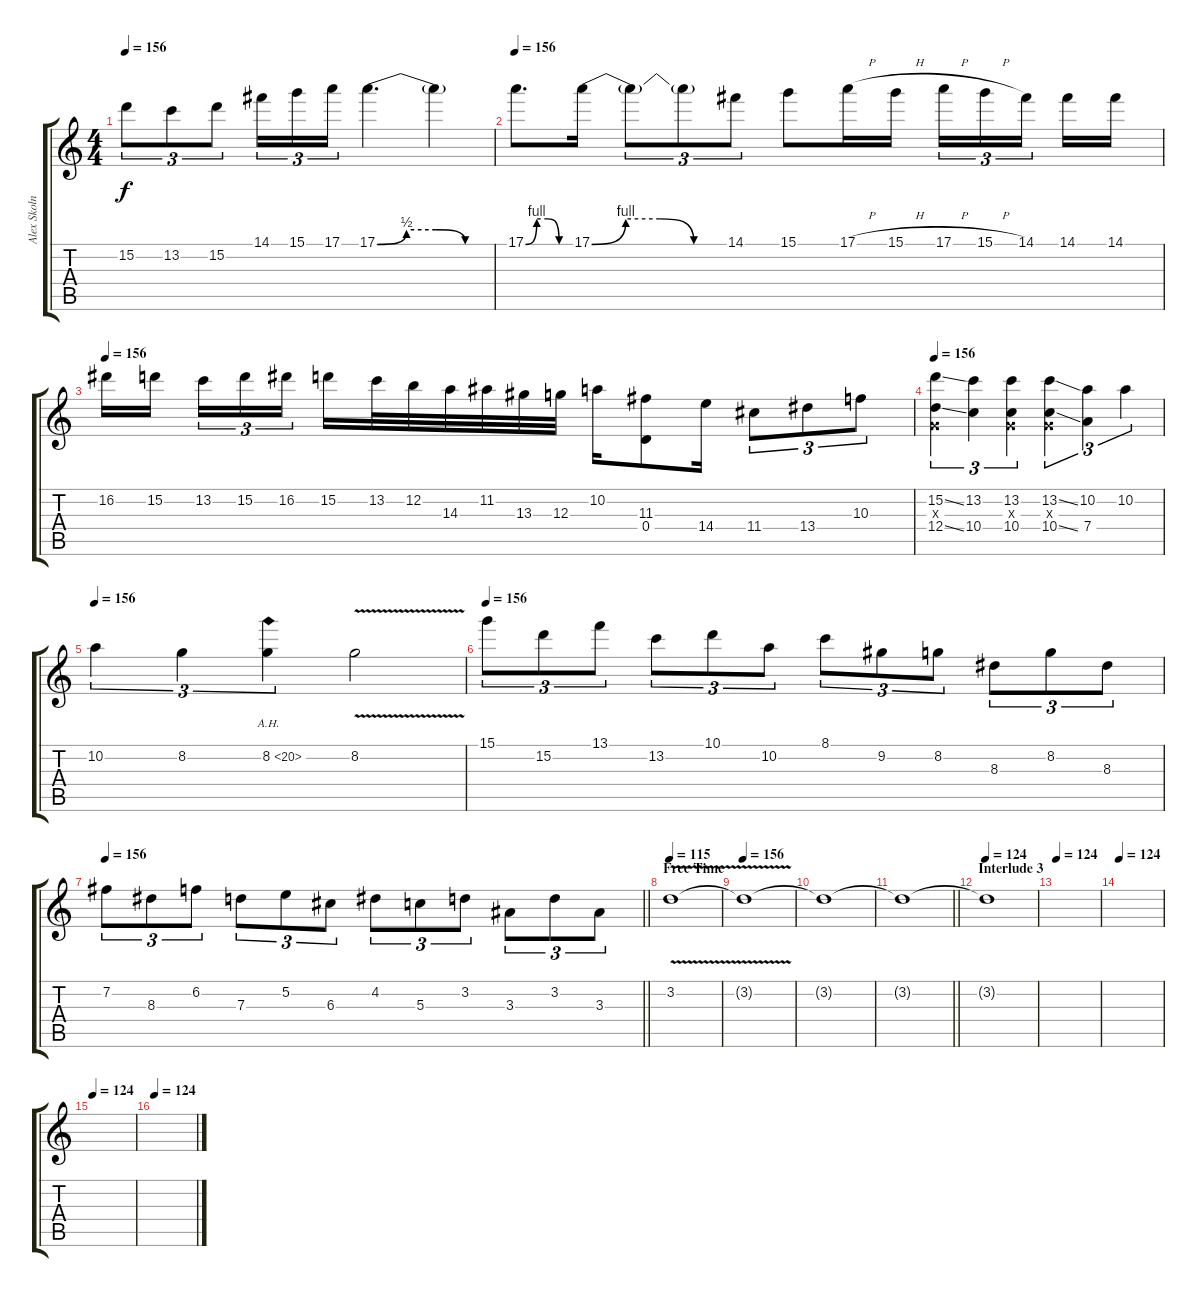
\track ("Alex Skolnick - Lead" "Alex Skoln") {instrument distortionguitar}
\staff {score tabs}
\tuning (E4 B3 G3 D3 A2 D2) {hide}
\ts (4 4)
\tempo 156
\clef g2
\ks c
15.2{t}.8{tu (3 2) dy f} 13.2.8{tu (3 2)} 15.2.8{tu (3 2)} 14.1.16{tu (3 2)} 15.1.16{tu (3 2)} 17.1.16{tu (3 2)} 17.1{be (custom 0 0 15 2 30 2 45 0 60 0)}.4{d} 17.1{t}.4 |
\tempo 156
17.1{be (custom 0 0 15 4 30 4 45 0 60 0)}.8{d} 17.1{be (custom 0 0 15 4 30 4 45 0 60 0)}.16 17.1{t}.8{tu (3 2)} 17.1{t}.8{tu (3 2)} 14.1.8{tu (3 2)} 15.1.8 17.1{h}.16 15.1{h}.16 17.1{h}.16{tu (3 2)} 15.1{h}.16{tu (3 2)} 14.1.16{tu (3 2) beam splitsecondary} 14.1.16 14.1.16 |
\tempo 156
16.2.16 15.2.16{beam splitsecondary} 13.2.16{tu (3 2)} 15.2.16{tu (3 2)} 16.2.16{tu (3 2)} 15.2.16 13.2.32 12.2.32 14.3.32 11.2.32 13.3.32 12.3.32 10.2.16 (11.3 0.4).8 14.4.16 11.4.8{tu (3 2)} 13.4.8{tu (3 2)} 10.3.8{tu (3 2)} |
\tempo 156
(15.2{ss} 0.3{x} 12.4{ss}).4{tu (3 2)} (13.2 10.4).4{tu (3 2)} (13.2 0.3{x} 10.4).4{tu (3 2)} (13.2{ss} 0.3{x} 10.4{ss}).4{tu (3 2)} (10.2 7.4).4{tu (3 2)} 10.2.4{tu (3 2)} |
\tempo 156
10.2.4{tu (3 2)} 8.2.4{tu (3 2)} 8.2{ah 12}.4{tu (3 2)} 8.2{v}.2 |
\tempo 156
15.1.8{tu (3 2)} 15.2.8{tu (3 2)} 13.1.8{tu (3 2)} 13.2.8{tu (3 2)} 10.1.8{tu (3 2)} 10.2.8{tu (3 2)} 8.1.8{tu (3 2)} 9.2.8{tu (3 2)} 8.2.8{tu (3 2)} 8.3.8{tu (3 2)} 8.2.8{tu (3 2)} 8.3.8{tu (3 2)} |
\tempo 156
\barLineRight lightlight
7.2.8{tu (3 2)} 8.3.8{tu (3 2)} 6.2.8{tu (3 2)} 7.3.8{tu (3 2)} 5.2.8{tu (3 2)} 6.3.8{tu (3 2)} 4.2.8{tu (3 2)} 5.3.8{tu (3 2)} 3.2.8{tu (3 2)} 3.3.8{tu (3 2)} 3.2.8{tu (3 2)} 3.3.8{tu (3 2)} |
\section ("" "Free Time")
\tempo 156
\tempo 115
3.2{v}.1 |
\tempo 156
3.2{t}.1 |
3.2{t}.1 |
\barLineRight lightlight
3.2{t}.1 |
\section ("" "Interlude 3")
\tempo 124
3.2{t}.1 |
\tempo 124
|
\tempo 124
|
\tempo 124
|
\tempo 124
